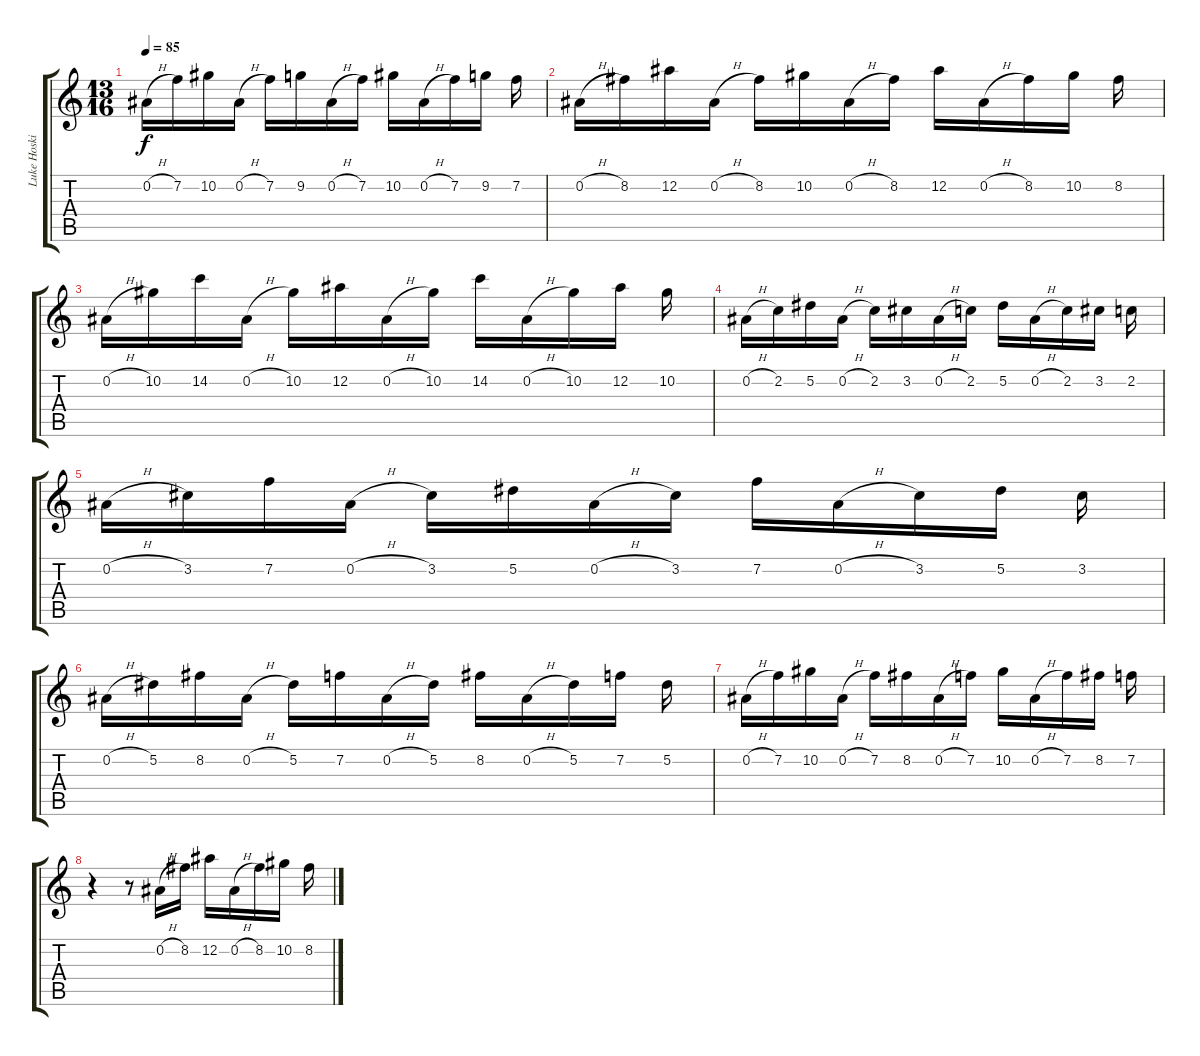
\track ("Luke Hoskin" "Luke Hoski") {instrument overdrivenguitar}
\staff {score tabs}
\tuning (Eb4 Bb3 Gb3 Db3 Ab2 Eb2) {hide}
\ts (13 16)
\tempo 85
\clef g2
\ks c
0.2{h}.16{dy f} 7.2.16 10.2.16 0.2{h}.16 7.2.16 9.2.16 0.2{h}.16 7.2.16 10.2.16 0.2{h}.16 7.2.16 9.2.16 7.2.16 |
0.2{h}.16 8.2.16 12.2.16 0.2{h}.16 8.2.16 10.2.16 0.2{h}.16 8.2.16 12.2.16 0.2{h}.16 8.2.16 10.2.16 8.2.16 |
0.2{h}.16 10.2.16 14.2.16 0.2{h}.16 10.2.16 12.2.16 0.2{h}.16 10.2.16 14.2.16 0.2{h}.16 10.2.16 12.2.16 10.2.16 |
0.2{h}.16 2.2.16 5.2.16 0.2{h}.16 2.2.16 3.2.16 0.2{h}.16 2.2.16 5.2.16 0.2{h}.16 2.2.16 3.2.16 2.2.16 |
0.2{h}.16 3.2.16 7.2.16 0.2{h}.16 3.2.16 5.2.16 0.2{h}.16 3.2.16 7.2.16 0.2{h}.16 3.2.16 5.2.16 3.2.16 |
0.2{h}.16 5.2.16 8.2.16 0.2{h}.16 5.2.16 7.2.16 0.2{h}.16 5.2.16 8.2.16 0.2{h}.16 5.2.16 7.2.16 5.2.16 |
0.2{h}.16 7.2.16 10.2.16 0.2{h}.16 7.2.16 8.2.16 0.2{h}.16 7.2.16 10.2.16 0.2{h}.16 7.2.16 8.2.16 7.2.16 |
r.4 r.8 0.2{h}.16 8.2.16 12.2.16 0.2{h}.16 8.2.16 10.2.16 8.2.16
